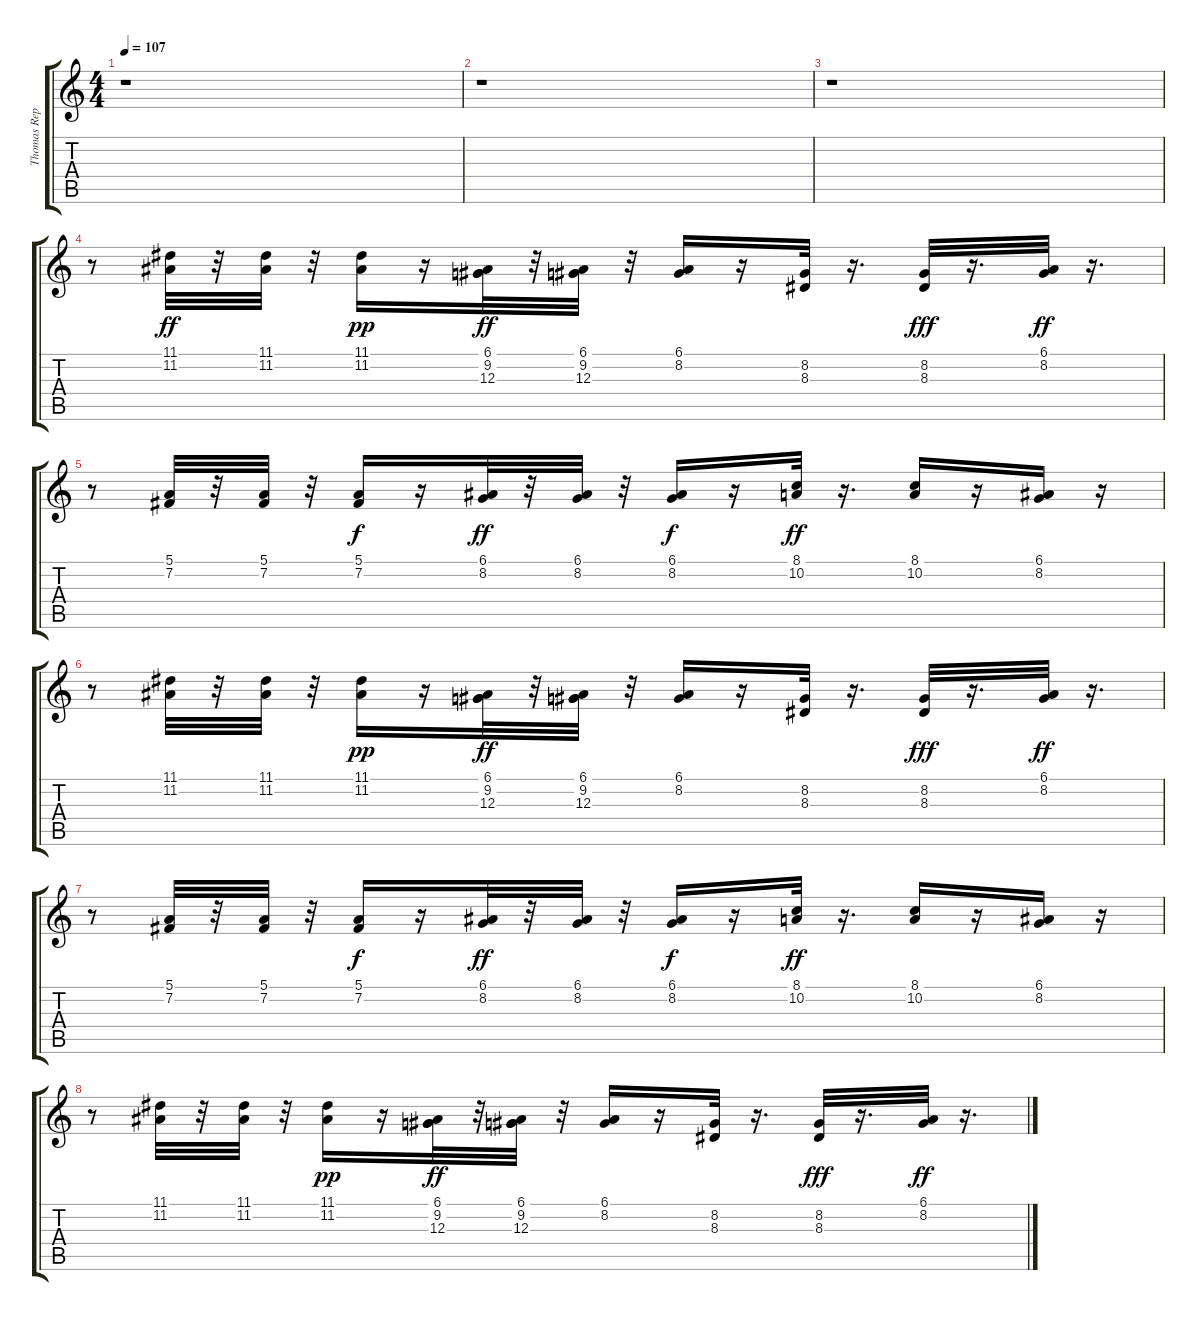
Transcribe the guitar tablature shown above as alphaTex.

\track ("Thomas Repecki" "Thomas Rep") {instrument brasssection}
\staff {score tabs}
\tuning (E4 B3 G3 D3 A2 E2) {hide}
\ts (4 4)
\tempo 107
\clef g2
\ks c
r.1{dy fff} |
r.1 |
r.1 |
r.8 (11.1 11.2).32{dy ff} r.32 (11.1 11.2).32 r.32 (11.1 11.2).16{dy pp} r.16 (6.1 9.2 12.3).32{dy ff} r.32 (6.1 9.2 12.3).32 r.32 (6.1 8.2).16 r.16 (8.2 8.3).32 r.16{d} (8.2 8.3).32{dy fff} r.16{d} (6.1 8.2).32{dy ff} r.16{d} |
r.8 (5.1 7.2).32 r.32 (5.1 7.2).32 r.32 (5.1 7.2).16{dy f} r.16 (6.1 8.2).32{dy ff} r.32 (6.1 8.2).32 r.32 (6.1 8.2).16{dy f} r.16 (8.1 10.2).32{dy ff} r.16{d} (8.1 10.2).16 r.16 (6.1 8.2).16 r.16 |
r.8 (11.1 11.2).32 r.32 (11.1 11.2).32 r.32 (11.1 11.2).16{dy pp} r.16 (6.1 9.2 12.3).32{dy ff} r.32 (6.1 9.2 12.3).32 r.32 (6.1 8.2).16 r.16 (8.2 8.3).32 r.16{d} (8.2 8.3).32{dy fff} r.16{d} (6.1 8.2).32{dy ff} r.16{d} |
r.8 (5.1 7.2).32 r.32 (5.1 7.2).32 r.32 (5.1 7.2).16{dy f} r.16 (6.1 8.2).32{dy ff} r.32 (6.1 8.2).32 r.32 (6.1 8.2).16{dy f} r.16 (8.1 10.2).32{dy ff} r.16{d} (8.1 10.2).16 r.16 (6.1 8.2).16 r.16 |
r.8 (11.1 11.2).32 r.32 (11.1 11.2).32 r.32 (11.1 11.2).16{dy pp} r.16 (6.1 9.2 12.3).32{dy ff} r.32 (6.1 9.2 12.3).32 r.32 (6.1 8.2).16 r.16 (8.2 8.3).32 r.16{d} (8.2 8.3).32{dy fff} r.16{d} (6.1 8.2).32{dy ff} r.16{d}
